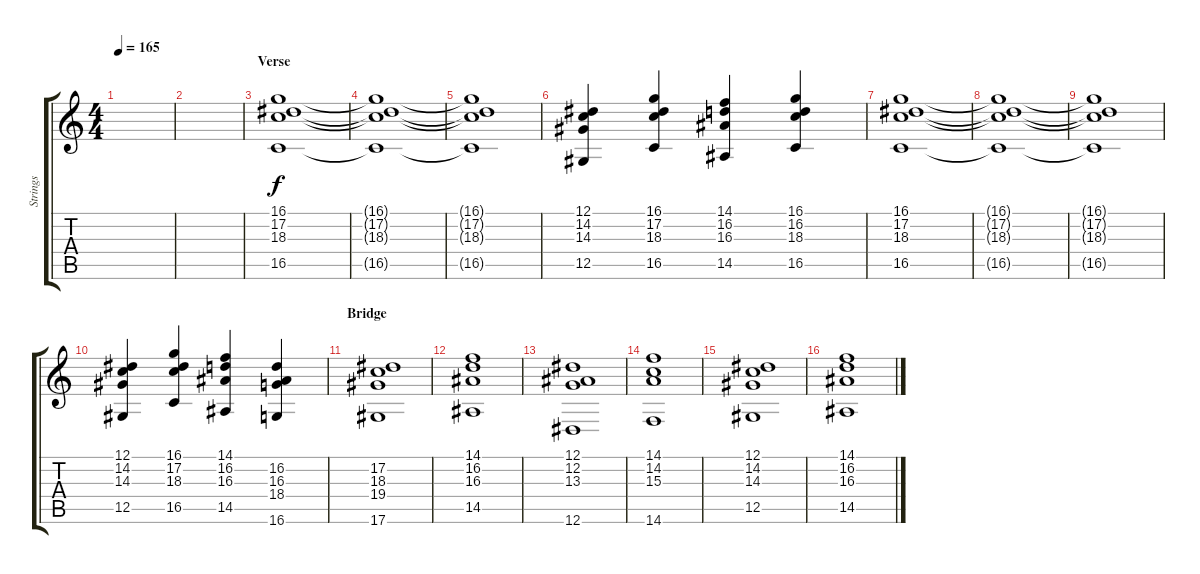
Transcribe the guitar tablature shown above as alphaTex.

\track ("Strings" "Strings") {instrument stringensemble1}
\staff {score tabs}
\tuning (Eb4 Bb3 Gb3 Db3 Ab2 Eb2) {hide}
\ts (4 4)
\tempo 165
\clef g2
\ks c
|
|
\section ("" "Verse")
(16.1 17.2 18.3 16.5).1 |
(16.1{t} 17.2{t} 18.3{t} 16.5{t}).1 |
(16.1{t} 17.2{t} 18.3{t} 16.5{t}).1 |
(12.1 14.2 14.3 12.5).4 (16.1 17.2 18.3 16.5).4 (14.1 16.2 16.3 14.5).4 (16.1 16.2 18.3 16.5).4 |
(16.1 17.2 18.3 16.5).1 |
(16.1{t} 17.2{t} 18.3{t} 16.5{t}).1 |
(16.1{t} 17.2{t} 18.3{t} 16.5{t}).1 |
(12.1 14.2 14.3 12.5).4 (16.1 17.2 18.3 16.5).4 (14.1 16.2 16.3 14.5).4 (16.2 16.3 18.4 16.6).4 |
\section ("" "Bridge")
(17.2 18.3 19.4 17.6).1 |
(14.1 16.2 16.3 14.5).1 |
(12.1 12.2 13.3 12.6).1 |
(14.1 14.2 15.3 14.6).1 |
(12.1 14.2 14.3 12.5).1 |
(14.1 16.2 16.3 14.5).1
